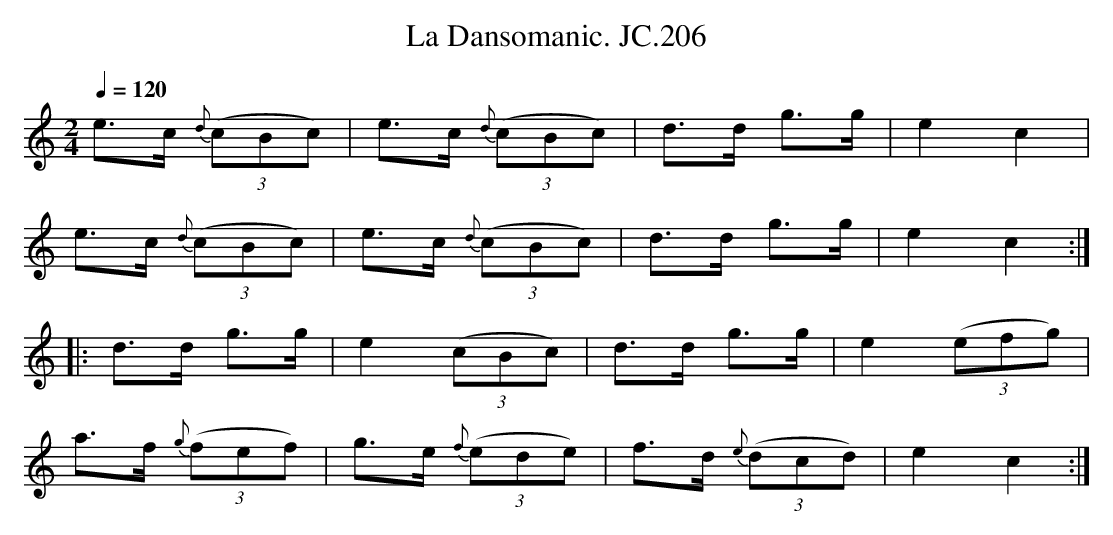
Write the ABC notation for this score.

X:1
T:La Dansomanic. JC.206
M:2/4
L:1/8
Q:1/4=120
K:C
e>c {d}((3cBc)|\\
e>c {d}((3cBc)|d>d g>g|e2c2|
e>c {d}((3cBc)|e>c {d}((3cBc)|d>d g>g|e2c2:|
|:d>d g>g|e2 ((3cBc)|d>d g>g|e2((3efg)|
a>f {g}((3fef)|g>e {f}((3ede)|f>d {e}((3dcd)|e2c2:|
